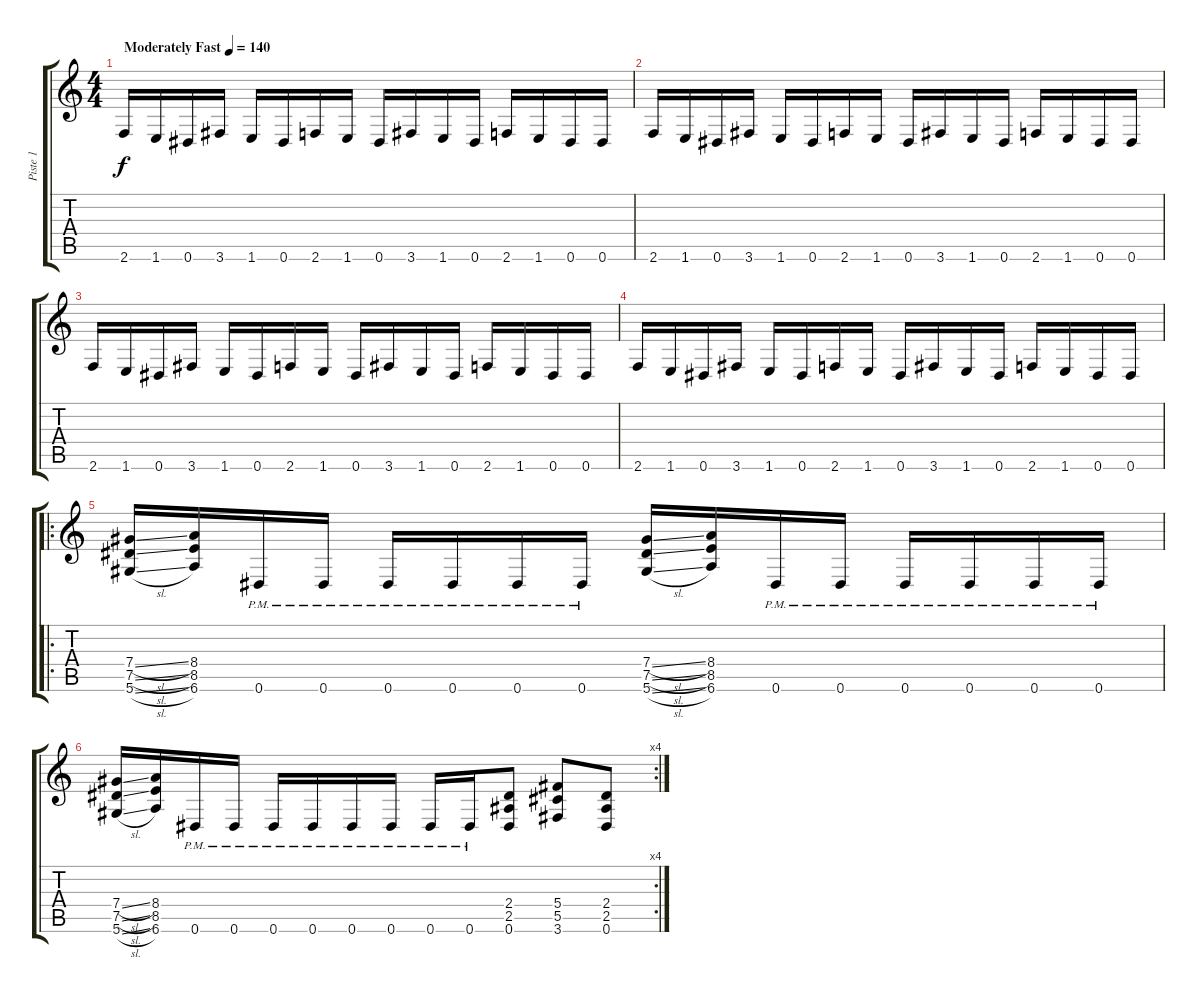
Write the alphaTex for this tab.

\track ("Piste 1" "Piste 1") {instrument distortionguitar}
\staff {score tabs}
\tuning (Eb4 Bb3 Gb3 Db3 Ab2 Eb2) {hide}
\ts (4 4)
\tempo (140 "Moderately Fast")
\clef g2
\ks c
2.6.16{dy f instrument distortionguitar} 1.6.16 0.6.16 3.6.16 1.6.16 0.6.16 2.6.16 1.6.16 0.6.16 3.6.16 1.6.16 0.6.16 2.6.16 1.6.16 0.6.16 0.6.16 |
2.6.16 1.6.16 0.6.16 3.6.16 1.6.16 0.6.16 2.6.16 1.6.16 0.6.16 3.6.16 1.6.16 0.6.16 2.6.16 1.6.16 0.6.16 0.6.16 |
2.6.16 1.6.16 0.6.16 3.6.16 1.6.16 0.6.16 2.6.16 1.6.16 0.6.16 3.6.16 1.6.16 0.6.16 2.6.16 1.6.16 0.6.16 0.6.16 |
2.6.16 1.6.16 0.6.16 3.6.16 1.6.16 0.6.16 2.6.16 1.6.16 0.6.16 3.6.16 1.6.16 0.6.16 2.6.16 1.6.16 0.6.16 0.6.16 |
\ro
(7.4{sl} 7.5{sl} 5.6{sl}).16 (8.4 8.5 6.6).16 0.6{pm}.16 0.6{pm}.16 0.6{pm}.16 0.6{pm}.16 0.6{pm}.16 0.6{pm}.16 (7.4{sl} 7.5{sl} 5.6{sl}).16 (8.4 8.5 6.6).16 0.6{pm}.16 0.6{pm}.16 0.6{pm}.16 0.6{pm}.16 0.6{pm}.16 0.6{pm}.16 |
\rc 4
(7.4{sl} 7.5{sl} 5.6{sl}).16 (8.4 8.5 6.6).16 0.6{pm}.16 0.6{pm}.16 0.6{pm}.16 0.6{pm}.16 0.6{pm}.16 0.6{pm}.16 0.6{pm}.16 0.6{pm}.16 (2.4 2.5 0.6).8 (5.4 5.5 3.6).8 (2.4 2.5 0.6).8
